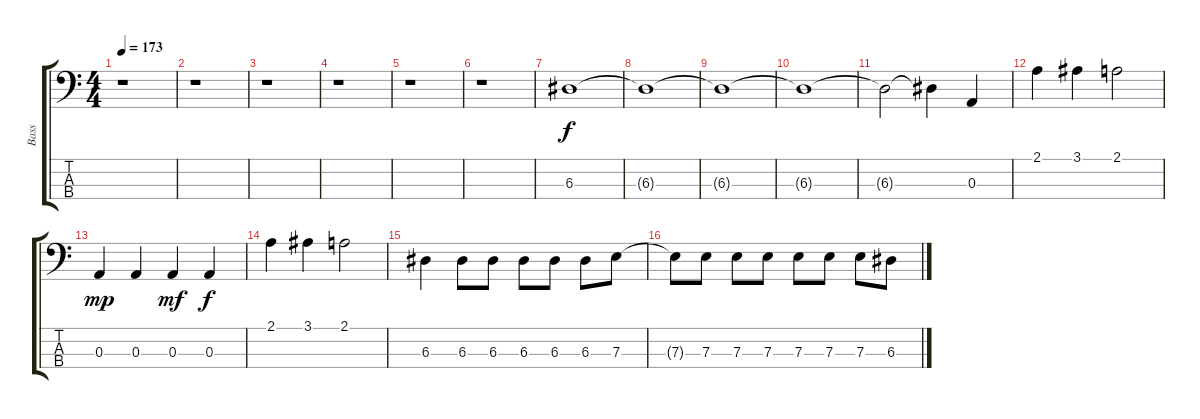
\track ("Bass" "Bass") {instrument electricbassfinger}
\staff {score tabs}
\tuning (G2 D2 A1 E1) {hide}
\ts (4 4)
\tempo 173
\clef f4
\ks c
r.1{dy f instrument electricbassfinger} |
r.1 |
r.1 |
r.1 |
r.1 |
r.1 |
6.3.1{volume 11} |
6.3{t}.1 |
6.3{t}.1 |
6.3{t}.1 |
6.3{t}.2 6.3{t}.4 0.3.4{balance 15 instrument contrabass} |
2.1.4 3.1.4 2.1.2 |
0.3.4{dy mp} 0.3.4 0.3.4{dy mf} 0.3.4{dy f} |
2.1.4 3.1.4 2.1.2 |
6.3.4{volume 16 balance 8 instrument electricbassfinger} 6.3.8 6.3.8 6.3.8 6.3.8 6.3.8 7.3.8 |
7.3{t}.8 7.3.8 7.3.8 7.3.8 7.3.8 7.3.8 7.3.8 6.3.8
